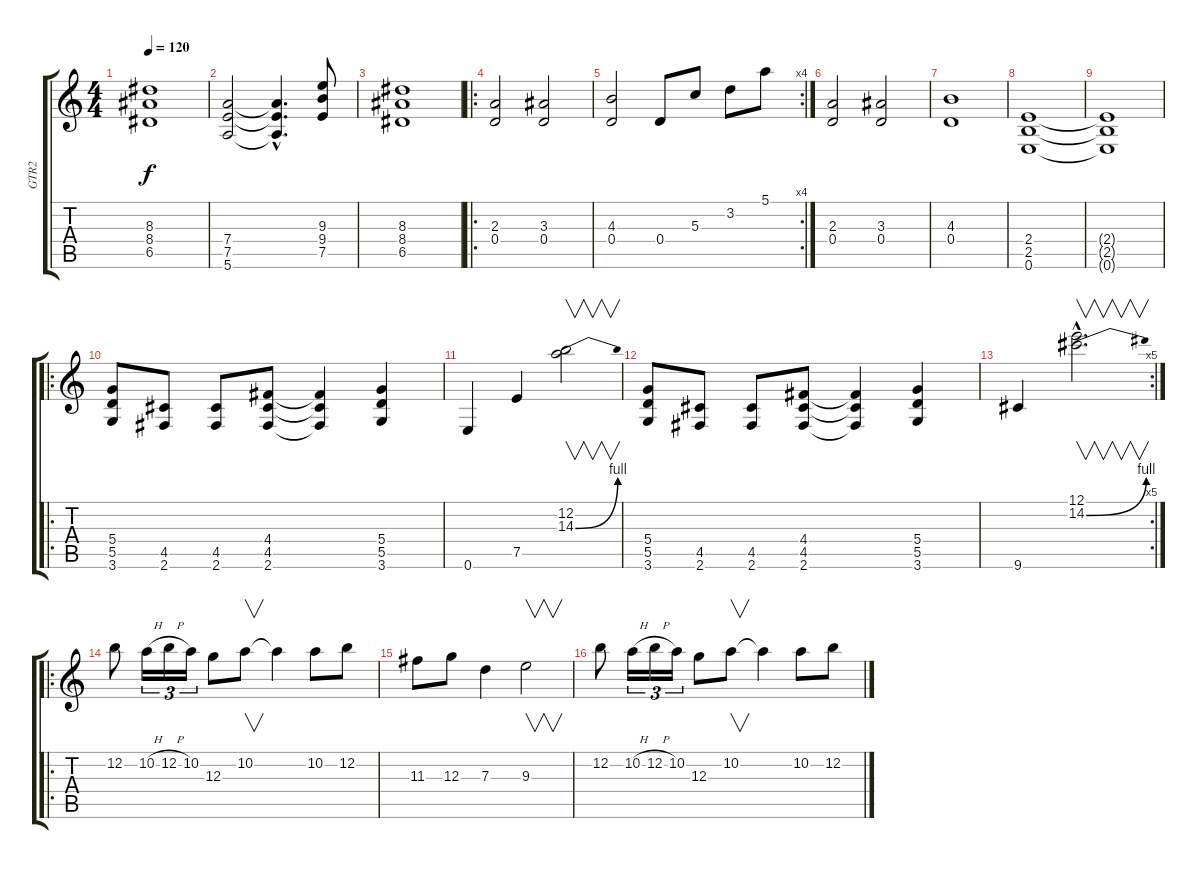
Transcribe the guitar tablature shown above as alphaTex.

\track ("GTR2" "GTR2") {instrument distortionguitar}
\staff {score tabs}
\tuning (E4 B3 G3 D3 A2 E2) {hide}
\ts (4 4)
\tempo 120
\clef g2
\ks c
(8.3 8.4 6.5).1{dy f} |
(7.4 7.5 5.6).2 (7.4{hac t} 7.5{hac t} 5.6{hac t}).4{d} (9.3 9.4 7.5).8 |
(8.3 8.4 6.5).1 |
\ro
(2.3 0.4).2 (3.3 0.4).2 |
\rc 4
(4.3 0.4).2 0.4.8 5.3.8 3.2.8 5.1.8 |
(2.3 0.4).2 (3.3 0.4).2 |
(4.3 0.4).1 |
(2.4 2.5 0.6).1 |
(2.4{t} 2.5{t} 0.6{t}).1 |
\ro
(5.4 5.5 3.6).8 (4.5 2.6).8 (4.5 2.6).8 (4.4 4.5 2.6).8 (4.4{t} 4.5{t} 2.6{t}).4 (5.4 5.5 3.6).4 |
0.6.4 7.5.4 (12.2 14.3{be (bend 0 0 60 4)}).2{v} |
(5.4 5.5 3.6).8 (4.5 2.6).8 (4.5 2.6).8 (4.4 4.5 2.6).8 (4.4{t} 4.5{t} 2.6{t}).4 (5.4 5.5 3.6).4 |
\rc 5
9.6.4 (12.1{hac} 14.2{be (bend 0 0 60 4) hac}).2{v d} |
\ro
12.2.8 10.2{h}.16{tu (3 2)} 12.2{h}.16{tu (3 2)} 10.2.16{tu (3 2)} 12.3.8 10.2.8{v} 10.2{t}.4 10.2.8 12.2.8 |
11.3.8 12.3.8 7.3.4 9.3.2{v} |
12.2.8 10.2{h}.16{tu (3 2)} 12.2{h}.16{tu (3 2)} 10.2.16{tu (3 2)} 12.3.8 10.2.8{v} 10.2{t}.4 10.2.8 12.2.8
